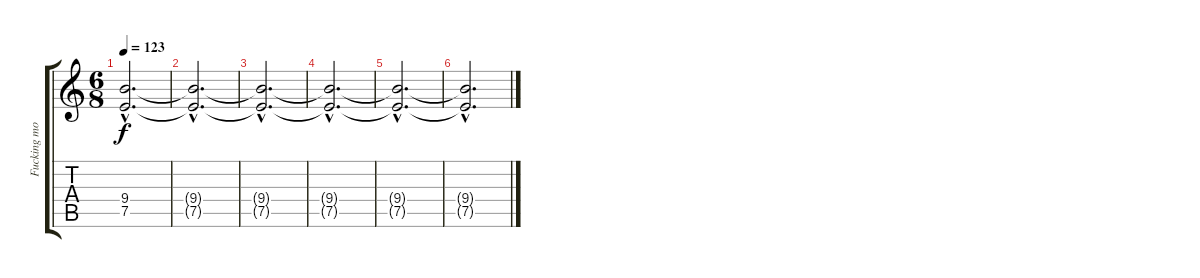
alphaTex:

\track ("Fucking morten!! GOD!!" "Fucking mo") {instrument distortionguitar}
\staff {score tabs}
\tuning (E4 B3 G3 D3 A2 E2) {hide}
\ts (6 8)
\tempo 123
\clef g2
\ks c
(9.4{hac t} 7.5{hac t}).2{d dy f} |
(9.4{hac t} 7.5{hac t}).2{d volume 7} |
(9.4{hac t} 7.5{hac t}).2{d} |
(9.4{hac t} 7.5{hac t}).2{d} |
(9.4{hac t} 7.5{hac t}).2{d} |
(9.4{hac t} 7.5{hac t}).2{d}
